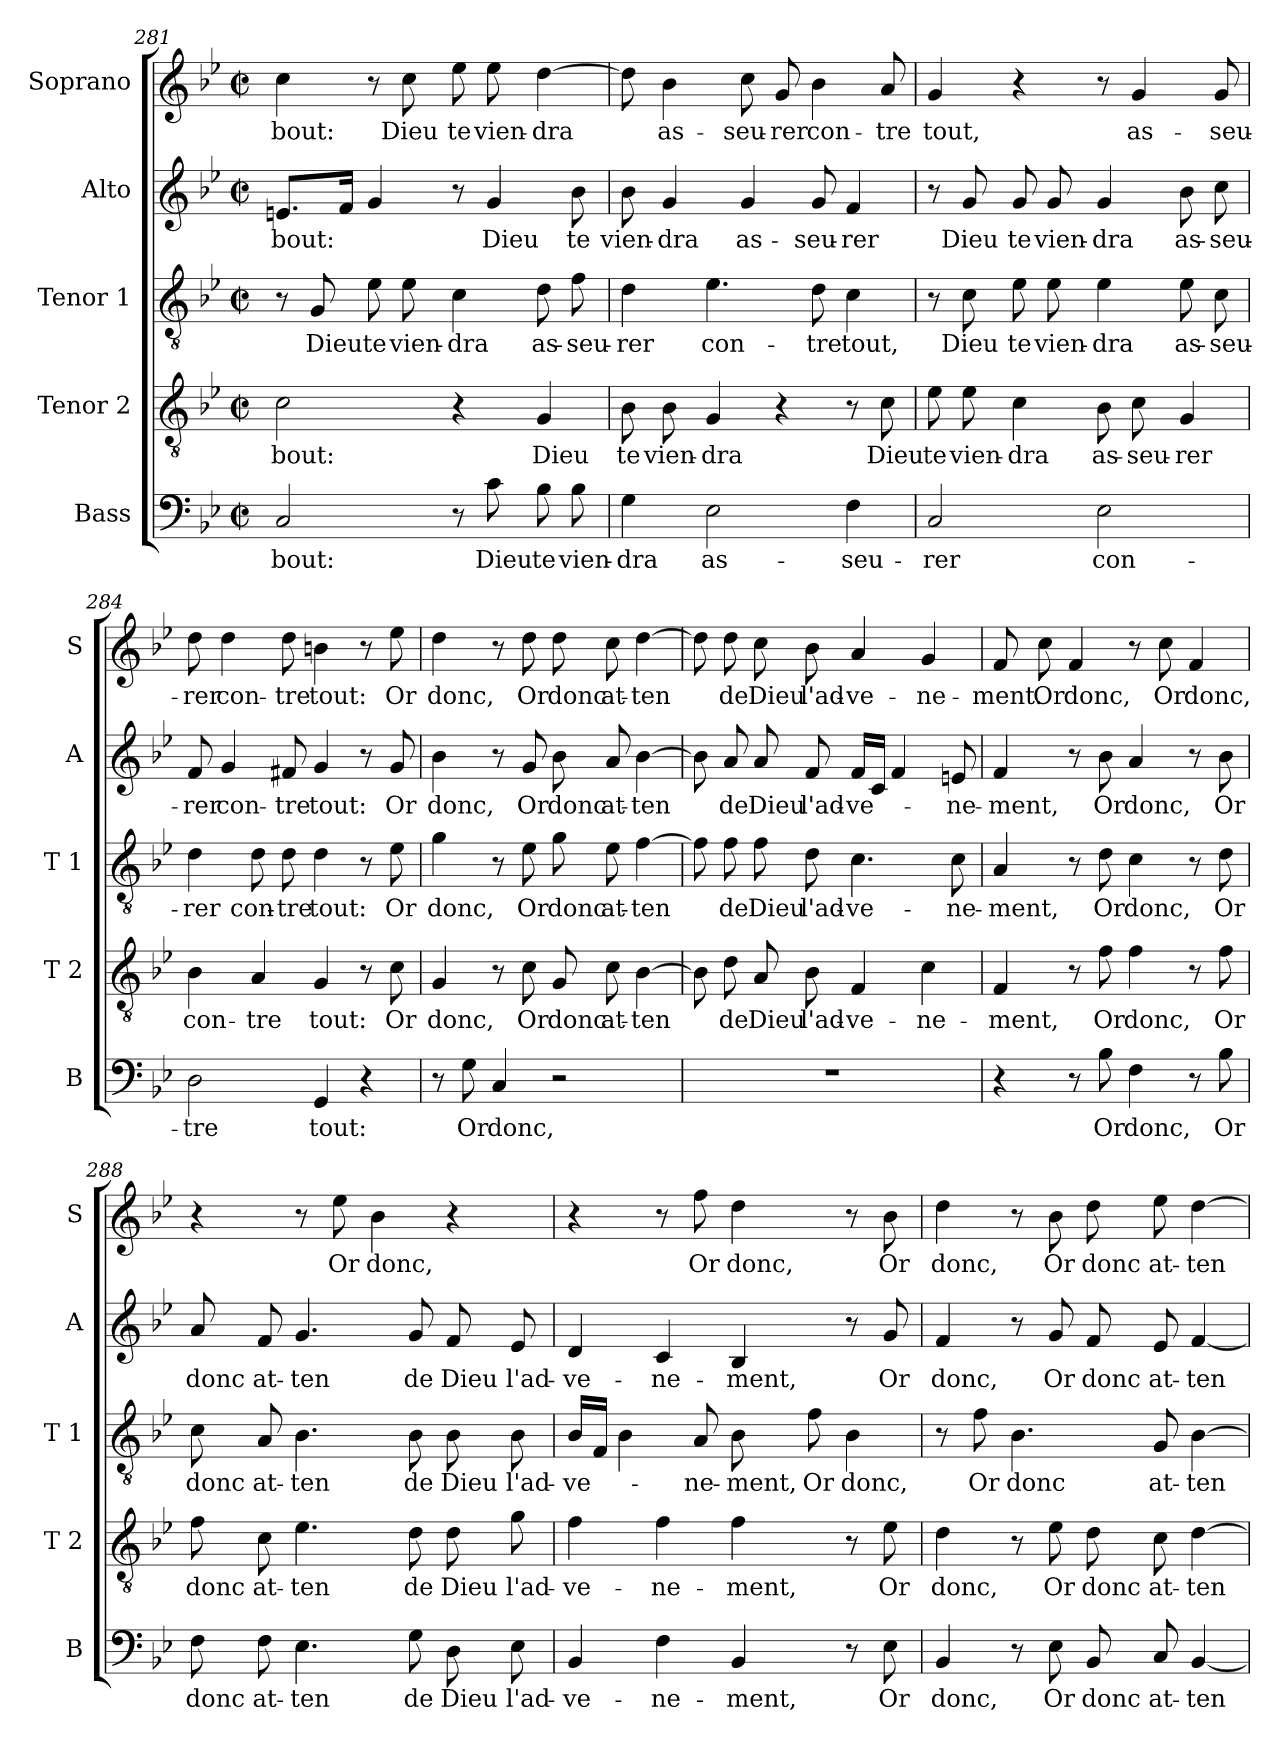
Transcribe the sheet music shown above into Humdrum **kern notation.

**kern	**text	**kern	**text	**kern	**text	**kern	**text	**kern	**text
*part5	*part5	*part4	*part4	*part3	*part3	*part2	*part2	*part1	*part1
*staff5	*staff5	*staff4	*staff4	*staff3	*staff3	*staff2	*staff2	*staff1	*staff1
*I"Bass	*	*I"Tenor 2	*	*I"Tenor 1	*	*I"Alto	*	*I"Soprano	*
*I'B	*	*I'T 2	*	*I'T 1	*	*I'A	*	*I'S	*
!!LO:LB:g=z
*clefF4	*	*clefGv2	*	*clefGv2	*	*clefG2	*	*clefG2	*
*k[b-e-]	*	*k[b-e-]	*	*k[b-e-]	*	*k[b-e-]	*	*k[b-e-]	*
*B-:	*	*B-:	*	*B-:	*	*B-:	*	*B-:	*
*M2/2	*	*M2/2	*	*M2/2	*	*M2/2	*	*M2/2	*
*met(c|)	*	*met(c|)	*	*met(c|)	*	*met(c|)	*	*met(c|)	*
=281	=281	=281	=281	=281	=281	=281	=281	=281	=281
!	!LO:LY:b	!	!LO:LY:b	!	!	!	!LO:LY:b	!	!LO:LY:b
2C/	bout:	2c\	bout:	8r	.	8.en/L	bout:	4cc\	bout:
!	!	!	!	!	!LO:LY:b	!	!	!	!
.	.	.	.	8G/	Dieu	.	.	.	.
.	.	.	.	.	.	16f/Jk	.	.	.
!	!	!	!	!	!LO:LY:b	!	!	!	!
.	.	.	.	8e-\	te	4g/	.	8r	.
!	!	!	!	!	!LO:LY:b	!	!	!	!LO:LY:b
.	.	.	.	8e-\	vien-	.	.	8cc\	Dieu
!	!	!	!	!	!LO:LY:b	!	!	!	!LO:LY:b
8r	.	4r	.	4c\	-dra	8r	.	8ee-\	te
!	!LO:LY:b	!	!	!	!	!	!LO:LY:b	!	!LO:LY:b
8c\	Dieu	.	.	.	.	4g/	Dieu	8ee-\	vien-
!	!LO:LY:b	!	!LO:LY:b	!	!LO:LY:b	!	!	!	!LO:LY:b
8B-\	te	4G/	Dieu	8d\	as-	.	.	[4dd\	-dra
!	!LO:LY:b	!	!	!	!LO:LY:b	!	!LO:LY:b	!	!
8B-\	vien-	.	.	8f\	-seu-	8b-\	te	.	.
=282	=282	=282	=282	=282	=282	=282	=282	=282	=282
!	!LO:LY:b	!	!LO:LY:b	!	!LO:LY:b	!	!LO:LY:b	!	!
4G\	-dra	8B-\	te	4d\	-rer	8b-\	vien-	8dd\]	.
!	!	!	!LO:LY:b	!	!	!	!LO:LY:b	!	!LO:LY:b
.	.	8B-\	vien-	.	.	4g/	-dra	4b-\	as-
!	!LO:LY:b	!	!LO:LY:b	!	!LO:LY:b	!	!	!	!
2E-\	as-	4G/	-dra	4.e-\	con-	.	.	.	.
!	!	!	!	!	!	!	!LO:LY:b	!	!LO:LY:b
.	.	.	.	.	.	4g/	as-	8cc\	-seu-
!	!	!	!	!	!	!	!	!	!LO:LY:b
.	.	4r	.	.	.	.	.	8g/	-rer
!	!	!	!	!	!LO:LY:b	!	!LO:LY:b	!	!LO:LY:b
.	.	.	.	8d\	-tre	8g/	-seu-	4b-\	con-
!	!LO:LY:b	!	!	!	!LO:LY:b	!	!LO:LY:b	!	!
4F\	-seu-	8r	.	4c\	tout,	4f/	-rer	.	.
!	!	!	!LO:LY:b	!	!	!	!	!	!LO:LY:b
.	.	8c\	Dieu	.	.	.	.	8a/	-tre
=283	=283	=283	=283	=283	=283	=283	=283	=283	=283
!	!LO:LY:b	!	!LO:LY:b	!	!	!	!	!	!LO:LY:b
2C/	-rer	8e-\	te	8r	.	8r	.	4g/	tout,
!	!	!	!LO:LY:b	!	!LO:LY:b	!	!LO:LY:b	!	!
.	.	8e-\	vien-	8c\	Dieu	8g/	Dieu	.	.
!	!	!	!LO:LY:b	!	!LO:LY:b	!	!LO:LY:b	!	!
.	.	4c\	-dra	8e-\	te	8g/	te	4r	.
!	!	!	!	!	!LO:LY:b	!	!LO:LY:b	!	!
.	.	.	.	8e-\	vien-	8g/	vien-	.	.
!	!LO:LY:b	!	!LO:LY:b	!	!LO:LY:b	!	!LO:LY:b	!	!
2E-\	con-	8B-\	as-	4e-\	-dra	4g/	-dra	8r	.
!	!	!	!LO:LY:b	!	!	!	!	!	!LO:LY:b
.	.	8c\	-seu-	.	.	.	.	4g/	as-
!	!	!	!LO:LY:b	!	!LO:LY:b	!	!LO:LY:b	!	!
.	.	4G/	-rer	8e-\	as-	8b-\	as-	.	.
!	!	!	!	!	!LO:LY:b	!	!LO:LY:b	!	!LO:LY:b
.	.	.	.	8c\	-seu-	8cc\	-seu-	8g/	-seu-
!!LO:PB:g=z
=284	=284	=284	=284	=284	=284	=284	=284	=284	=284
!	!LO:LY:b	!	!LO:LY:b	!	!LO:LY:b	!	!LO:LY:b	!	!LO:LY:b
2D\	-tre	4B-\	con-	4d\	-rer	8f/	-rer	8dd\	-rer
!	!	!	!	!	!	!	!LO:LY:b	!	!LO:LY:b
.	.	.	.	.	.	4g/	con-	4dd\	con-
!	!	!	!LO:LY:b	!	!LO:LY:b	!	!	!	!
.	.	4A/	-tre	8d\	con-	.	.	.	.
!	!	!	!	!	!LO:LY:b	!	!LO:LY:b	!	!LO:LY:b
.	.	.	.	8d\	-tre	8f#X/	-tre	8dd\	-tre
!	!LO:LY:b	!	!LO:LY:b	!	!LO:LY:b	!	!LO:LY:b	!	!LO:LY:b
4GG/	tout:	4G/	tout:	4d\	tout:	4g/	tout:	4bn\	tout:
4r	.	8r	.	8r	.	8r	.	8r	.
!	!	!	!LO:LY:b	!	!LO:LY:b	!	!LO:LY:b	!	!LO:LY:b
.	.	8c\	Or	8e-\	Or	8g/	Or	8ee-\	Or
=285	=285	=285	=285	=285	=285	=285	=285	=285	=285
!	!	!	!LO:LY:b	!	!LO:LY:b	!	!LO:LY:b	!	!LO:LY:b
8r	.	4G/	donc,	4g\	donc,	4b-\	donc,	4dd\	donc,
!	!LO:LY:b	!	!	!	!	!	!	!	!
8G\	Or	.	.	.	.	.	.	.	.
!	!LO:LY:b	!	!	!	!	!	!	!	!
4C/	donc,	8r	.	8r	.	8r	.	8r	.
!	!	!	!LO:LY:b	!	!LO:LY:b	!	!LO:LY:b	!	!LO:LY:b
.	.	8c\	Or	8e-\	Or	8g/	Or	8dd\	Or
!	!	!	!LO:LY:b	!	!LO:LY:b	!	!LO:LY:b	!	!LO:LY:b
2r	.	8G/	donc	8g\	donc	8b-\	donc	8dd\	donc
!	!	!	!LO:LY:b	!	!LO:LY:b	!	!LO:LY:b	!	!LO:LY:b
.	.	8c\	at-	8e-\	at-	8a/	at-	8cc\	at-
!	!	!	!LO:LY:b	!	!LO:LY:b	!	!LO:LY:b	!	!LO:LY:b
.	.	[4B-\	-ten	[4f\	-ten	[4b-\	-ten	[4dd\	-ten
=286	=286	=286	=286	=286	=286	=286	=286	=286	=286
1r	.	8B-\]	.	8f\]	.	8b-\]	.	8dd\]	.
!	!	!	!LO:LY:b	!	!LO:LY:b	!	!LO:LY:b	!	!LO:LY:b
.	.	8d\	de	8f\	de	8a/	de	8dd\	de
!	!	!	!LO:LY:b	!	!LO:LY:b	!	!LO:LY:b	!	!LO:LY:b
.	.	8A/	Dieu	8f\	Dieu	8a/	Dieu	8cc\	Dieu
!	!	!	!LO:LY:b	!	!LO:LY:b	!	!LO:LY:b	!	!LO:LY:b
.	.	8B-\	l'ad-	8d\	l'ad-	8f/	l'ad-	8b-\	l'ad-
!	!	!	!LO:LY:b	!	!LO:LY:b	!	!LO:LY:b	!	!LO:LY:b
.	.	4F/	-ve-	4.c\	-ve-	16f/LL	-ve-	4a/	-ve-
.	.	.	.	.	.	16c/JJ	.	.	.
.	.	.	.	.	.	4f/	.	.	.
!	!	!	!LO:LY:b	!	!	!	!	!	!LO:LY:b
.	.	4c\	-ne-	.	.	.	.	4g/	-ne-
!	!	!	!	!	!LO:LY:b	!	!LO:LY:b	!	!
.	.	.	.	8c\	-ne-	8en/	-ne-	.	.
=287	=287	=287	=287	=287	=287	=287	=287	=287	=287
!	!	!	!LO:LY:b	!	!LO:LY:b	!	!LO:LY:b	!	!LO:LY:b
4r	.	4F/	-ment,	4A/	-ment,	4f/	-ment,	8f/	-ment.
!	!	!	!	!	!	!	!	!	!LO:LY:b
.	.	.	.	.	.	.	.	8cc\	Or
!	!	!	!	!	!	!	!	!	!LO:LY:b
8r	.	8r	.	8r	.	8r	.	4f/	donc,
!	!LO:LY:b	!	!LO:LY:b	!	!LO:LY:b	!	!LO:LY:b	!	!
8B-\	Or	8f\	Or	8d\	Or	8b-\	Or	.	.
!	!LO:LY:b	!	!LO:LY:b	!	!LO:LY:b	!	!LO:LY:b	!	!
4F\	donc,	4f\	donc,	4c\	donc,	4a/	donc,	8r	.
!	!	!	!	!	!	!	!	!	!LO:LY:b
.	.	.	.	.	.	.	.	8cc\	Or
!	!	!	!	!	!	!	!	!	!LO:LY:b
8r	.	8r	.	8r	.	8r	.	4f/	donc,
!	!LO:LY:b	!	!LO:LY:b	!	!LO:LY:b	!	!LO:LY:b	!	!
8B-\	Or	8f\	Or	8d\	Or	8b-\	Or	.	.
!!LO:LB:g=z
=288	=288	=288	=288	=288	=288	=288	=288	=288	=288
!	!LO:LY:b	!	!LO:LY:b	!	!LO:LY:b	!	!LO:LY:b	!	!
8F\	donc	8f\	donc	8c\	donc	8a/	donc	4r	.
!	!LO:LY:b	!	!LO:LY:b	!	!LO:LY:b	!	!LO:LY:b	!	!
8F\	at-	8c\	at-	8A/	at-	8f/	at-	.	.
!	!LO:LY:b	!	!LO:LY:b	!	!LO:LY:b	!	!LO:LY:b	!	!
4.E-\	-ten	4.e-\	-ten	4.B-\	-ten	4.g/	-ten	8r	.
!	!	!	!	!	!	!	!	!	!LO:LY:b
.	.	.	.	.	.	.	.	8ee-\	Or
!	!	!	!	!	!	!	!	!	!LO:LY:b
.	.	.	.	.	.	.	.	4b-\	donc,
!	!LO:LY:b	!	!LO:LY:b	!	!LO:LY:b	!	!LO:LY:b	!	!
8G\	de	8d\	de	8B-\	de	8g/	de	.	.
!	!LO:LY:b	!	!LO:LY:b	!	!LO:LY:b	!	!LO:LY:b	!	!
8D\	Dieu	8d\	Dieu	8B-\	Dieu	8f/	Dieu	4r	.
!	!LO:LY:b	!	!LO:LY:b	!	!LO:LY:b	!	!LO:LY:b	!	!
8E-\	l'ad-	8g\	l'ad-	8B-\	l'ad-	8e-/	l'ad-	.	.
=289	=289	=289	=289	=289	=289	=289	=289	=289	=289
!	!LO:LY:b	!	!LO:LY:b	!	!LO:LY:b	!	!LO:LY:b	!	!
4BB-/	-ve-	4f\	-ve-	16B-/LL	-ve-	4d/	-ve-	4r	.
.	.	.	.	16F/JJ	.	.	.	.	.
.	.	.	.	4B-\	.	.	.	.	.
!	!LO:LY:b	!	!LO:LY:b	!	!	!	!LO:LY:b	!	!
4F\	-ne-	4f\	-ne-	.	.	4c/	-ne-	8r	.
!	!	!	!	!	!LO:LY:b	!	!	!	!LO:LY:b
.	.	.	.	8A/	-ne-	.	.	8ff\	Or
!	!LO:LY:b	!	!LO:LY:b	!	!LO:LY:b	!	!LO:LY:b	!	!LO:LY:b
4BB-/	-ment,	4f\	-ment,	8B-\	-ment,	4B-/	-ment,	4dd\	donc,
!	!	!	!	!	!LO:LY:b	!	!	!	!
.	.	.	.	8f\	Or	.	.	.	.
!	!	!	!	!	!LO:LY:b	!	!	!	!
8r	.	8r	.	4B-\	donc,	8r	.	8r	.
!	!LO:LY:b	!	!LO:LY:b	!	!	!	!LO:LY:b	!	!LO:LY:b
8E-\	Or	8e-\	Or	.	.	8g/	Or	8b-\	Or
=290	=290	=290	=290	=290	=290	=290	=290	=290	=290
!	!LO:LY:b	!	!LO:LY:b	!	!	!	!LO:LY:b	!	!LO:LY:b
4BB-/	donc,	4d\	donc,	8r	.	4f/	donc,	4dd\	donc,
!	!	!	!	!	!LO:LY:b	!	!	!	!
.	.	.	.	8f\	Or	.	.	.	.
!	!	!	!	!	!LO:LY:b	!	!	!	!
8r	.	8r	.	4.B-\	donc	8r	.	8r	.
!	!LO:LY:b	!	!LO:LY:b	!	!	!	!LO:LY:b	!	!LO:LY:b
8E-\	Or	8e-\	Or	.	.	8g/	Or	8b-\	Or
!	!LO:LY:b	!	!LO:LY:b	!	!	!	!LO:LY:b	!	!LO:LY:b
8BB-/	donc	8d\	donc	.	.	8f/	donc	8dd\	donc
!	!LO:LY:b	!	!LO:LY:b	!	!LO:LY:b	!	!LO:LY:b	!	!LO:LY:b
8C/	at-	8c\	at-	8G/	at-	8e-/	at-	8ee-\	at-
!	!LO:LY:b	!	!LO:LY:b	!	!LO:LY:b	!	!LO:LY:b	!	!LO:LY:b
[4BB-/	-ten	[4d\	-ten	[4B-\	-ten	[4f/	-ten	[4dd\	-ten
=	=	=	=	=	=	=	=	=	=
*-	*-	*-	*-	*-	*-	*-	*-	*-	*-
